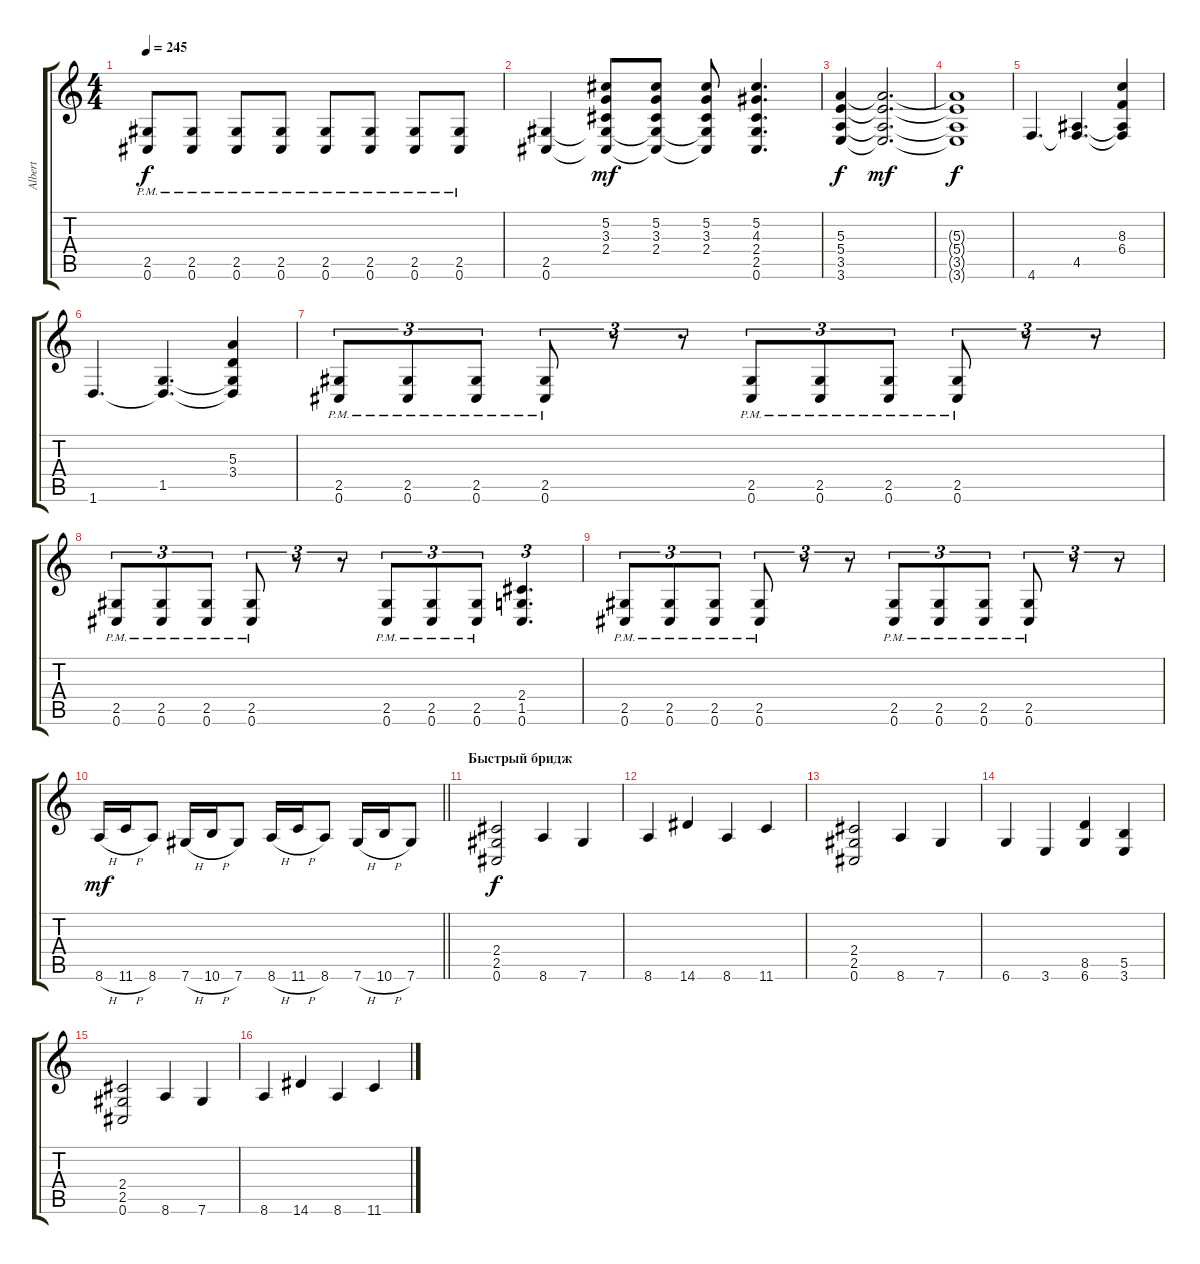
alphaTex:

\track ("Albert" "Albert") {instrument distortionguitar}
\staff {score tabs}
\tuning (Db4 Ab3 E3 B2 Gb2 Db2) {hide}
\ts (4 4)
\tempo 245
\clef g2
\ks c
(2.5{pm} 0.6{pm}).8{dy f} (2.5{pm} 0.6{pm}).8 (2.5{pm} 0.6{pm}).8 (2.5{pm} 0.6{pm}).8 (2.5{pm} 0.6{pm}).8 (2.5{pm} 0.6{pm}).8 (2.5{pm} 0.6{pm}).8 (2.5{pm} 0.6{pm}).8 |
(2.5 0.6).4 (5.2 3.3 2.4 2.5{t} 0.6{t}).8{dy mf} (5.2 3.3 2.4 2.5{t} 0.6{t}).8 (5.2 3.3 2.4 2.5{t} 0.6{t}).8 (5.2 4.3 2.4 2.5 0.6).4{d} |
(5.3 5.4 3.5 3.6).4{dy f} (5.3{t} 5.4{t} 3.5{t} 3.6{t}).2{d dy mf} |
(5.3{t} 5.4{t} 3.5{t} 3.6{t}).1{dy f} |
4.6.4{d} (4.5 4.6{t}).4{d} (8.3 6.4 4.5{t} 4.6{t}).4 |
1.6.4{d} (1.5 1.6{t}).4{d} (5.3 3.4 1.5{t} 1.6{t}).4 |
(2.5{pm} 0.6{pm}).8{tu (3 2)} (2.5{pm} 0.6{pm}).8{tu (3 2)} (2.5{pm} 0.6{pm}).8{tu (3 2)} (2.5{pm} 0.6{pm}).8{tu (3 2)} r.8{tu (3 2)} r.8{tu (3 2)} (2.5{pm} 0.6{pm}).8{tu (3 2)} (2.5{pm} 0.6{pm}).8{tu (3 2)} (2.5{pm} 0.6{pm}).8{tu (3 2)} (2.5{pm} 0.6{pm}).8{tu (3 2)} r.8{tu (3 2)} r.8{tu (3 2)} |
(2.5{pm} 0.6{pm}).8{tu (3 2)} (2.5{pm} 0.6{pm}).8{tu (3 2)} (2.5{pm} 0.6{pm}).8{tu (3 2)} (2.5{pm} 0.6{pm}).8{tu (3 2)} r.8{tu (3 2)} r.8{tu (3 2)} (2.5{pm} 0.6{pm}).8{tu (3 2)} (2.5{pm} 0.6{pm}).8{tu (3 2)} (2.5{pm} 0.6{pm}).8{tu (3 2)} (2.4 1.5 0.6).4{d tu (3 2)} |
(2.5{pm} 0.6{pm}).8{tu (3 2)} (2.5{pm} 0.6{pm}).8{tu (3 2)} (2.5{pm} 0.6{pm}).8{tu (3 2)} (2.5{pm} 0.6{pm}).8{tu (3 2)} r.8{tu (3 2)} r.8{tu (3 2)} (2.5 0.6{pm}).8{tu (3 2)} (2.5 0.6{pm}).8{tu (3 2)} (2.5{pm} 0.6{pm}).8{tu (3 2)} (2.5{pm} 0.6{pm}).8{tu (3 2)} r.8{tu (3 2)} r.8{tu (3 2)} |
\barLineRight lightlight
8.6{h}.16{dy mf} 11.6{h}.16 8.6.8 7.6{h}.16 10.6{h}.16 7.6.8 8.6{h}.16 11.6{h}.16 8.6.8 7.6{h}.16 10.6{h}.16 7.6.8 |
\section ("" "Быстрый бридж")
(2.4 2.5 0.6).2{dy f} 8.6.4 7.6.4 |
8.6.4 14.6.4 8.6.4 11.6.4 |
(2.4 2.5 0.6).2 8.6.4 7.6.4 |
6.6.4 3.6.4 (8.5 6.6).4 (5.5 3.6).4 |
(2.4 2.5 0.6).2 8.6.4 7.6.4 |
8.6.4 14.6.4 8.6.4 11.6.4
